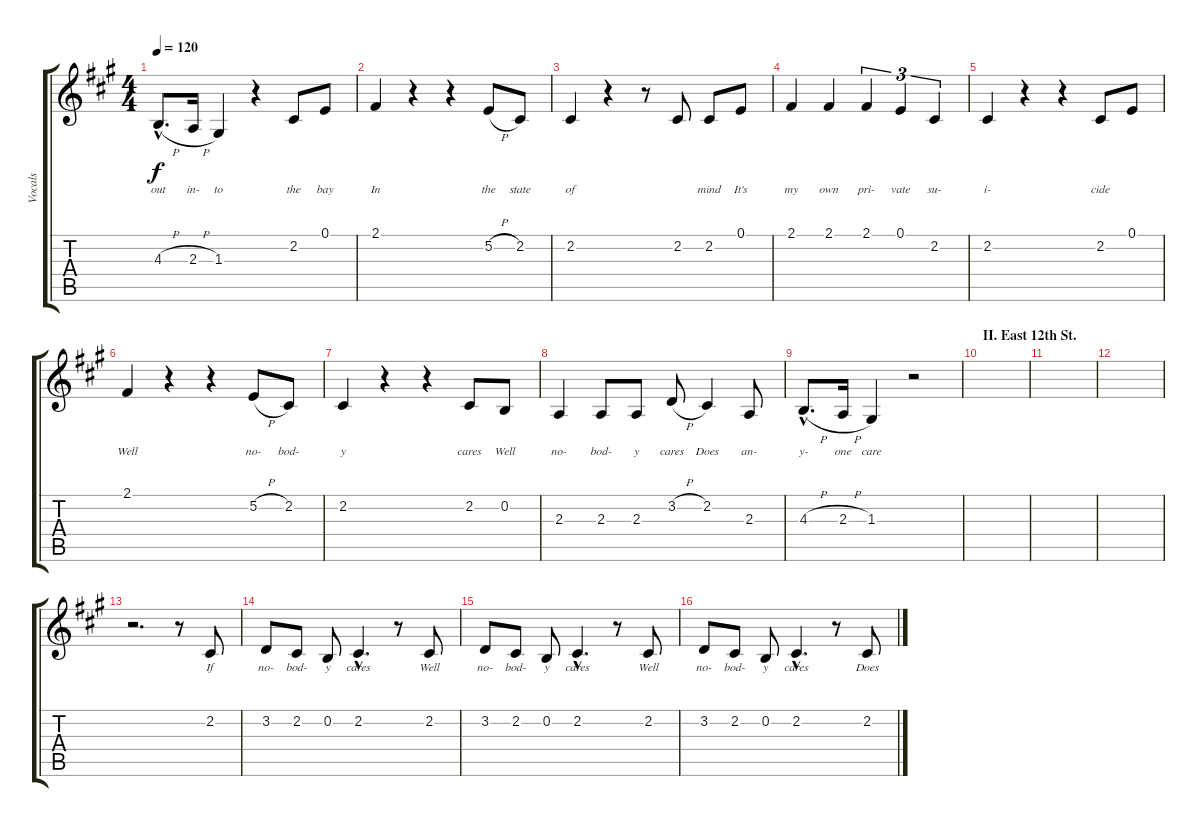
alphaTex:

\track ("Vocals" "Vocals") {instrument clarinet}
\staff {score tabs}
\tuning (E4 B3 G3 D3 A2 E2) {hide}
\ts (4 4)
\tempo 120
\clef g2
\ks a
4.3{h hac}.8{d lyrics (0 "out") lyrics (1 "") lyrics (2 "") lyrics (3 "") lyrics (4 "") dy f} 2.3{h}.16{lyrics (0 "in-") lyrics (1 "") lyrics (2 "") lyrics (3 "") lyrics (4 "")} 1.3.4{lyrics (0 "to") lyrics (1 "") lyrics (2 "") lyrics (3 "") lyrics (4 "")} r.4 2.2.8{lyrics (0 "the") lyrics (1 "") lyrics (2 "") lyrics (3 "") lyrics (4 "")} 0.1.8{lyrics (0 "bay") lyrics (1 "") lyrics (2 "") lyrics (3 "") lyrics (4 "")} |
2.1.4{lyrics (0 "In") lyrics (1 "") lyrics (2 "") lyrics (3 "") lyrics (4 "")} r.4 r.4 5.2{h}.8{lyrics (0 "the") lyrics (1 "") lyrics (2 "") lyrics (3 "") lyrics (4 "")} 2.2.8{lyrics (0 "state") lyrics (1 "") lyrics (2 "") lyrics (3 "") lyrics (4 "")} |
2.2.4{lyrics (0 "of") lyrics (1 "") lyrics (2 "") lyrics (3 "") lyrics (4 "")} r.4 r.8 2.2.8{lyrics (0 "") lyrics (1 "") lyrics (2 "") lyrics (3 "") lyrics (4 "")} 2.2.8{lyrics (0 "mind") lyrics (1 "") lyrics (2 "") lyrics (3 "") lyrics (4 "")} 0.1.8{lyrics (0 "It's") lyrics (1 "") lyrics (2 "") lyrics (3 "") lyrics (4 "")} |
2.1.4{lyrics (0 "my") lyrics (1 "") lyrics (2 "") lyrics (3 "") lyrics (4 "")} 2.1.4{lyrics (0 "own") lyrics (1 "") lyrics (2 "") lyrics (3 "") lyrics (4 "")} 2.1.4{tu (3 2) lyrics (0 "pri-") lyrics (1 "") lyrics (2 "") lyrics (3 "") lyrics (4 "")} 0.1.4{tu (3 2) lyrics (0 "vate") lyrics (1 "") lyrics (2 "") lyrics (3 "") lyrics (4 "")} 2.2.4{tu (3 2) lyrics (0 "su-") lyrics (1 "") lyrics (2 "") lyrics (3 "") lyrics (4 "")} |
2.2.4{lyrics (0 "i-") lyrics (1 "") lyrics (2 "") lyrics (3 "") lyrics (4 "")} r.4 r.4 2.2.8{lyrics (0 "cide") lyrics (1 "") lyrics (2 "") lyrics (3 "") lyrics (4 "")} 0.1.8{lyrics (0 "") lyrics (1 "") lyrics (2 "") lyrics (3 "") lyrics (4 "")} |
2.1.4{lyrics (0 "Well") lyrics (1 "") lyrics (2 "") lyrics (3 "") lyrics (4 "")} r.4 r.4 5.2{h}.8{lyrics (0 "no-") lyrics (1 "") lyrics (2 "") lyrics (3 "") lyrics (4 "")} 2.2.8{lyrics (0 "bod-") lyrics (1 "") lyrics (2 "") lyrics (3 "") lyrics (4 "")} |
2.2.4{lyrics (0 "y") lyrics (1 "") lyrics (2 "") lyrics (3 "") lyrics (4 "")} r.4 r.4 2.2.8{lyrics (0 "cares") lyrics (1 "") lyrics (2 "") lyrics (3 "") lyrics (4 "")} 0.2.8{lyrics (0 "Well") lyrics (1 "") lyrics (2 "") lyrics (3 "") lyrics (4 "")} |
2.3.4{lyrics (0 "no-") lyrics (1 "") lyrics (2 "") lyrics (3 "") lyrics (4 "")} 2.3.8{lyrics (0 "bod-") lyrics (1 "") lyrics (2 "") lyrics (3 "") lyrics (4 "")} 2.3.8{lyrics (0 "y") lyrics (1 "") lyrics (2 "") lyrics (3 "") lyrics (4 "")} 3.2{h}.8{lyrics (0 "cares") lyrics (1 "") lyrics (2 "") lyrics (3 "") lyrics (4 "")} 2.2.4{lyrics (0 "Does") lyrics (1 "") lyrics (2 "") lyrics (3 "") lyrics (4 "")} 2.3.8{lyrics (0 "an-") lyrics (1 "") lyrics (2 "") lyrics (3 "") lyrics (4 "")} |
4.3{h hac}.8{d lyrics (0 "y-") lyrics (1 "") lyrics (2 "") lyrics (3 "") lyrics (4 "")} 2.3{h}.16{lyrics (0 "one") lyrics (1 "") lyrics (2 "") lyrics (3 "") lyrics (4 "")} 1.3.4{lyrics (0 "care") lyrics (1 "") lyrics (2 "") lyrics (3 "") lyrics (4 "")} r.2 |
\section ("" "II. East 12th St.")
|
|
|
r.2{d} r.8 2.2.8{lyrics (0 "If") lyrics (1 "") lyrics (2 "") lyrics (3 "") lyrics (4 "")} |
3.2.8{lyrics (0 "no-") lyrics (1 "") lyrics (2 "") lyrics (3 "") lyrics (4 "")} 2.2.8{lyrics (0 "bod-") lyrics (1 "") lyrics (2 "") lyrics (3 "") lyrics (4 "")} 0.2.8{lyrics (0 "y") lyrics (1 "") lyrics (2 "") lyrics (3 "") lyrics (4 "")} 2.2{hac}.4{d lyrics (0 "cares") lyrics (1 "") lyrics (2 "") lyrics (3 "") lyrics (4 "")} r.8 2.2.8{lyrics (0 "Well") lyrics (1 "") lyrics (2 "") lyrics (3 "") lyrics (4 "")} |
3.2.8{lyrics (0 "no-") lyrics (1 "") lyrics (2 "") lyrics (3 "") lyrics (4 "")} 2.2.8{lyrics (0 "bod-") lyrics (1 "") lyrics (2 "") lyrics (3 "") lyrics (4 "")} 0.2.8{lyrics (0 "y") lyrics (1 "") lyrics (2 "") lyrics (3 "") lyrics (4 "")} 2.2{hac}.4{d lyrics (0 "cares") lyrics (1 "") lyrics (2 "") lyrics (3 "") lyrics (4 "")} r.8 2.2.8{lyrics (0 "Well") lyrics (1 "") lyrics (2 "") lyrics (3 "") lyrics (4 "")} |
3.2.8{lyrics (0 "no-") lyrics (1 "") lyrics (2 "") lyrics (3 "") lyrics (4 "")} 2.2.8{lyrics (0 "bod-") lyrics (1 "") lyrics (2 "") lyrics (3 "") lyrics (4 "")} 0.2.8{lyrics (0 "y") lyrics (1 "") lyrics (2 "") lyrics (3 "") lyrics (4 "")} 2.2{hac}.4{d lyrics (0 "cares") lyrics (1 "") lyrics (2 "") lyrics (3 "") lyrics (4 "")} r.8 2.2.8{lyrics (0 "Does") lyrics (1 "") lyrics (2 "") lyrics (3 "") lyrics (4 "")}
